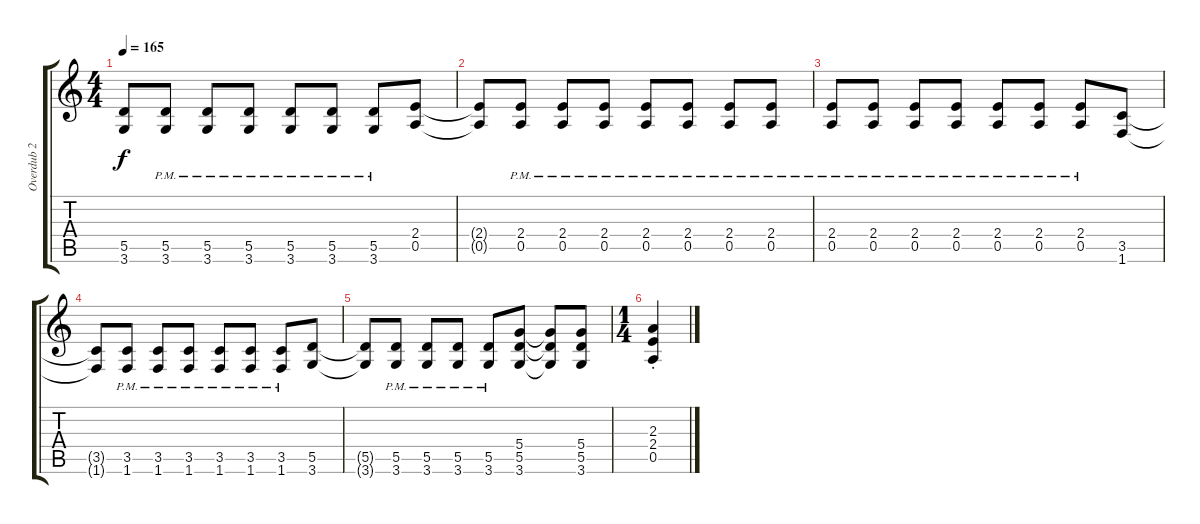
\track ("Overdub 2" "Overdub 2") {instrument overdrivenguitar}
\staff {score tabs}
\tuning (E4 B3 G3 D3 A2 E2) {hide}
\ts (4 4)
\tempo 165
\clef g2
\ks aminor
(5.5{t} 3.6{t}).8{dy f} (5.5{pm} 3.6{pm}).8 (5.5{pm} 3.6{pm}).8 (5.5{pm} 3.6{pm}).8 (5.5{pm} 3.6{pm}).8 (5.5{pm} 3.6{pm}).8 (5.5{pm} 3.6{pm}).8 (2.4 0.5).8 |
(2.4{t} 0.5{t}).8 (2.4{pm} 0.5{pm}).8 (2.4{pm} 0.5{pm}).8 (2.4{pm} 0.5{pm}).8 (2.4{pm} 0.5{pm}).8 (2.4{pm} 0.5{pm}).8 (2.4{pm} 0.5{pm}).8 (2.4{pm} 0.5{pm}).8 |
(2.4{pm} 0.5{pm}).8 (2.4{pm} 0.5{pm}).8 (2.4{pm} 0.5{pm}).8 (2.4{pm} 0.5{pm}).8 (2.4{pm} 0.5{pm}).8 (2.4{pm} 0.5{pm}).8 (2.4{pm} 0.5{pm}).8 (3.5 1.6).8 |
(3.5{t} 1.6{t}).8 (3.5{pm} 1.6{pm}).8 (3.5{pm} 1.6{pm}).8 (3.5{pm} 1.6{pm}).8 (3.5{pm} 1.6{pm}).8 (3.5{pm} 1.6{pm}).8 (3.5{pm} 1.6{pm}).8 (5.5 3.6).8 |
(5.5{t} 3.6{t}).8 (5.5{pm} 3.6{pm}).8 (5.5{pm} 3.6{pm}).8 (5.5{pm} 3.6{pm}).8 (5.5{pm} 3.6{pm}).8 (5.4 5.5 3.6).8 (5.4{t} 5.5{t} 3.6{t}).8 (5.4 5.5 3.6).8 |
\ts (1 4)
(2.3{st} 2.4{st} 0.5{st}).4
